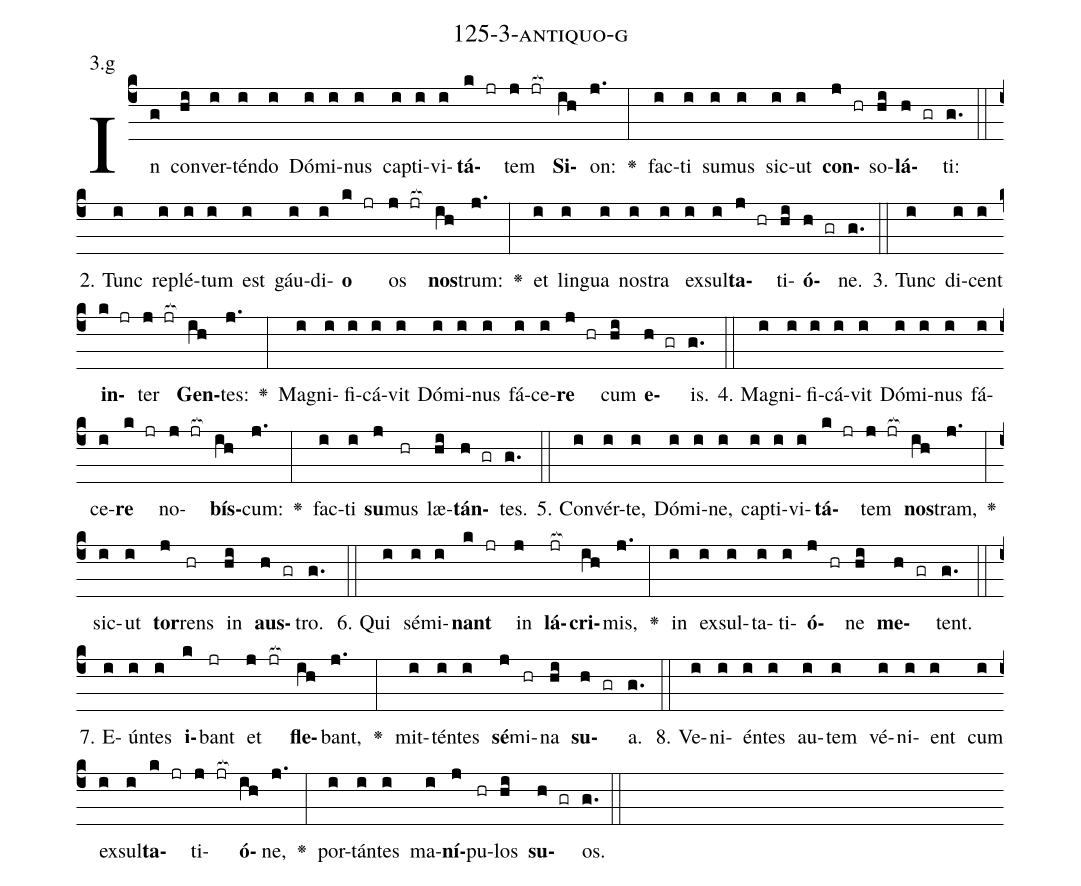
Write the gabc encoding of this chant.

name: 125-3-antiquo-g;
annotation: 3.g;
%%
(c4)In(g) con(hi)ver(i)tén(i)do(i) Dó(i)mi(i)nus(i) cap(i)ti(i)vi(i)<b>tá</b>(k jr)tem(j jr[ocb:1{]) <b>Si</b>(ih[ocb:0}])on:(j.) <v>\greheightstar</v>(:) fac(i)ti(i) su(i)mus(i) sic(i)ut(i) <b>con</b>(j hr)so(hi)<b>lá</b>(h gr)ti:(g.) (::)
2. Tunc(i) re(i)plé(i)tum(i) est(i) gáu(i)di(i)<b>o</b>(k jr) os(j jr[ocb:1{]) <b>nos</b>(ih[ocb:0}])trum:(j.) <v>\greheightstar</v>(:) et(i) lin(i)gua(i) nos(i)tra(i) ex(i)sul(i)<b>ta</b>(j hr)ti(hi)<b>ó</b>(h gr)ne.(g.) (::)
3. Tunc(i) di(i)cent(i) <b>in</b>(k jr)ter(j jr[ocb:1{]) <b>Gen</b>(ih[ocb:0}])tes:(j.) <v>\greheightstar</v>(:) Ma(i)gni(i)fi(i)cá(i)vit(i) Dó(i)mi(i)nus(i) fá(i)ce(i)<b>re</b>(j hr) cum(hi) <b>e</b>(h gr)is.(g.) (::)
4. Ma(i)gni(i)fi(i)cá(i)vit(i) Dó(i)mi(i)nus(i) fá(i)ce(i)<b>re</b>(k jr) no(j jr[ocb:1{])<b>bís</b>(ih[ocb:0}])cum:(j.) <v>\greheightstar</v>(:) fac(i)ti(i) <b>su</b>(j)mus(hr) læ(hi)<b>tán</b>(h gr)tes.(g.) (::)
5. Con(i)vér(i)te,(i) Dó(i)mi(i)ne,(i) cap(i)ti(i)vi(i)<b>tá</b>(k jr)tem(j jr[ocb:1{]) <b>nos</b>(ih[ocb:0}])tram,(j.) <v>\greheightstar</v>(:) sic(i)ut(i) <b>tor</b>(j)rens(hr) in(hi) <b>aus</b>(h gr)tro.(g.) (::)
6. Qui(i) sé(i)mi(i)<b>nant</b>(k jr) in(j) <b>lá</b>(jr[ocb:1{])<b>cri</b>(ih[ocb:0}])mis,(j.) <v>\greheightstar</v>(:) in(i) ex(i)sul(i)ta(i)ti(i)<b>ó</b>(j hr)ne(hi) <b>me</b>(h gr)tent.(g.) (::)
7. E(i)ún(i)tes(i) <b>i</b>(k)bant(jr) et(j jr[ocb:1{]) <b>fle</b>(ih[ocb:0}])bant,(j.) <v>\greheightstar</v>(:) mit(i)tén(i)tes(i) <b>sé</b>(j)mi(hr)na(hi) <b>su</b>(h gr)a.(g.) (::)
8. Ve(i)ni(i)én(i)tes(i) au(i)tem(i) vé(i)ni(i)ent(i) cum(i) ex(i)sul(i)<b>ta</b>(k jr)ti(j jr[ocb:1{])<b>ó</b>(ih[ocb:0}])ne,(j.) <v>\greheightstar</v>(:) por(i)tán(i)tes(i) ma(i)<b>ní</b>(j)pu(hr)los(hi) <b>su</b>(h gr)os.(g.) (::)
